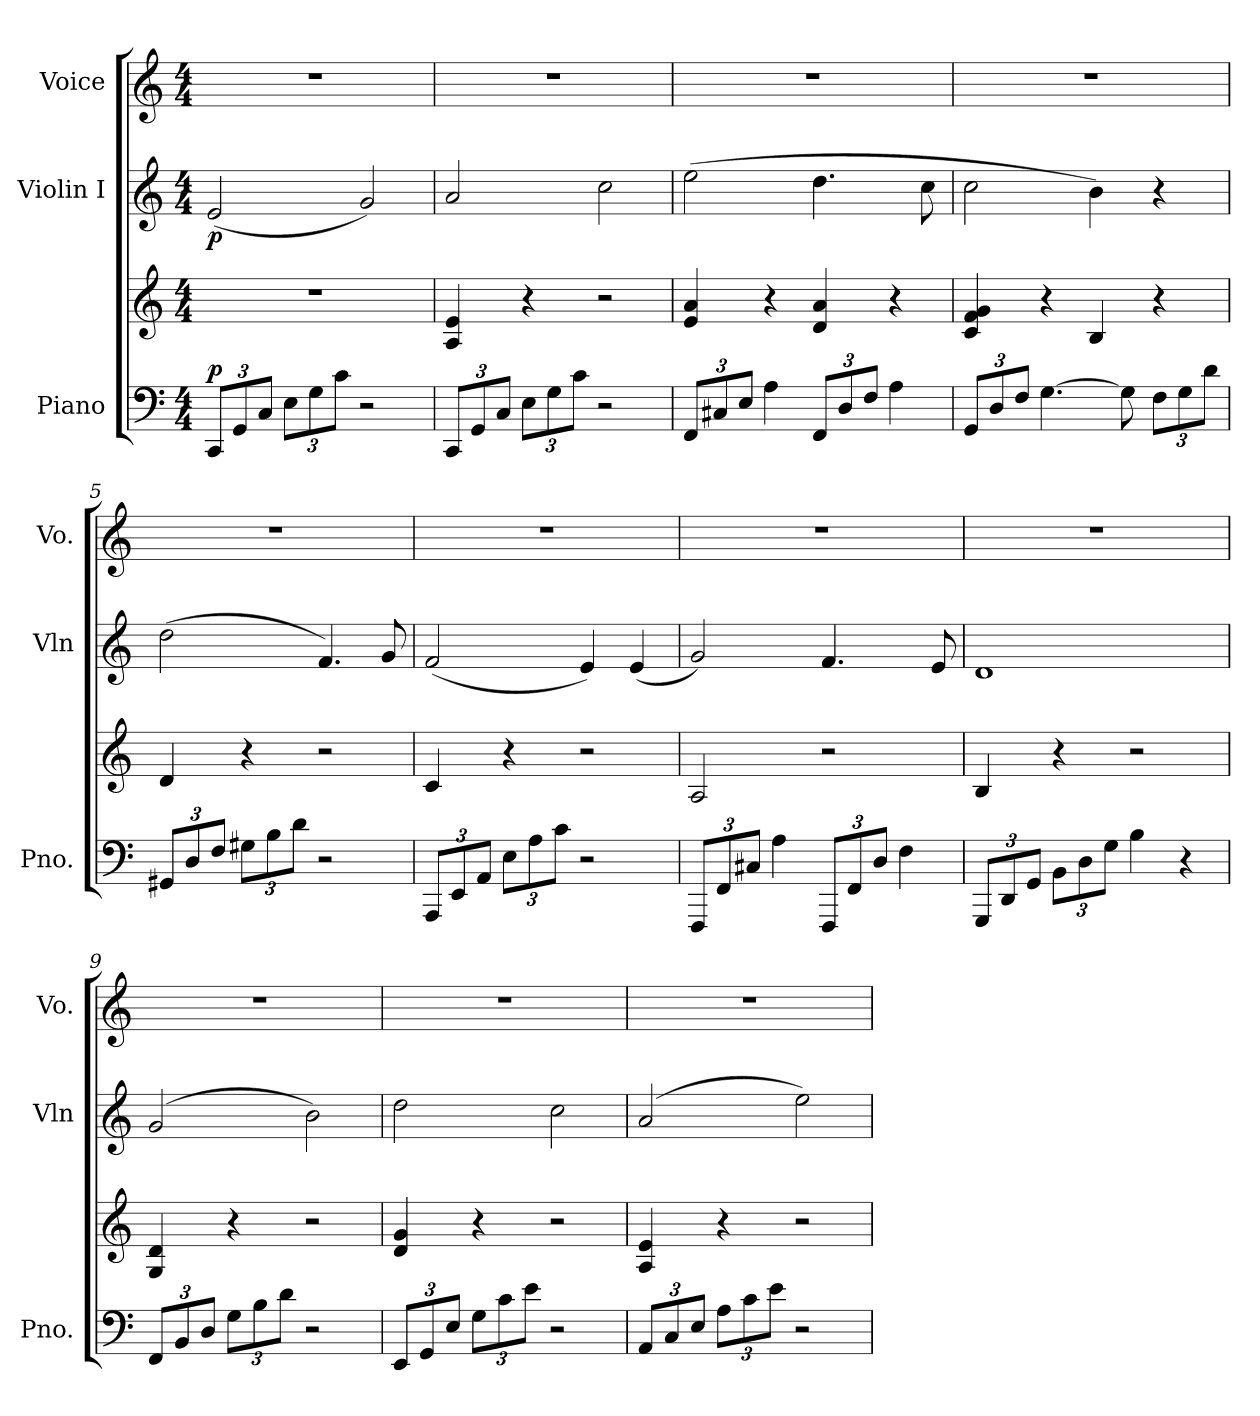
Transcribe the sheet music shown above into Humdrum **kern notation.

**kern	**kern	**dynam	**kern	**dynam	**kern
*part3	*part3	*part3	*part2	*part2	*part1
*staff4	*staff3	*staff3/4	*staff2	*staff2	*staff1
*I"Piano	*	*	*I"Violin I	*	*I"Voice
*I'Pno.	*	*	*I'Vln	*	*I'Vo.
*clefF4	*clefG2	*	*clefG2	*	*clefG2
*k[]	*k[]	*	*k[]	*	*k[]
*M4/4	*M4/4	*	*M4/4	*	*M4/4
*MM60	*MM60	*	*MM60	*	*MM60
*Xbrackettup	*	*	*	*	*
=1	=1	=1	=1	=1	=1
!	!	!LO:DY:a=2	!	!LO:DY:b	!
12CC/L	1r	p	(2e/	p	1r
12GG/	.	.	.	.	.
12C/J	.	.	.	.	.
12E\L	.	.	.	.	.
12G\	.	.	.	.	.
12c\J	.	.	.	.	.
2r	.	.	2g/)	.	.
=2	=2	=2	=2	=2	=2
12CC/L	4A/ 4e/	.	2a/	.	1r
12GG/	.	.	.	.	.
12C/J	.	.	.	.	.
12E\L	4r	.	.	.	.
12G\	.	.	.	.	.
12c\J	.	.	.	.	.
2r	2r	.	2cc\	.	.
=3	=3	=3	=3	=3	=3
12FF/L	4e/ 4a/	.	(2ee\	.	1r
12C#X/	.	.	.	.	.
12E/J	.	.	.	.	.
4A\	4r	.	.	.	.
12FF/L	4d/ 4a/	.	4.dd\	.	.
12D/	.	.	.	.	.
12F/J	.	.	.	.	.
4A\	4r	.	.	.	.
.	.	.	8cc\	.	.
=4	=4	=4	=4	=4	=4
12GG/L	4c/ 4f/ 4g/	.	2cc\	.	1r
12D/	.	.	.	.	.
12F/J	.	.	.	.	.
[4.G\	4r	.	.	.	.
.	4B/	.	4b\)	.	.
8G\]	.	.	.	.	.
12F\L	4r	.	4r	.	.
12G\	.	.	.	.	.
12d\J	.	.	.	.	.
!!LO:LB:g=z
=5	=5	=5	=5	=5	=5
12GG#X/L	4d/	.	(2dd\	.	1r
12D/	.	.	.	.	.
12F/J	.	.	.	.	.
12G#X\L	4r	.	.	.	.
12B\	.	.	.	.	.
12d\J	.	.	.	.	.
2r	2r	.	4.f/)	.	.
.	.	.	8g/	.	.
=6	=6	=6	=6	=6	=6
12AAA/L	4c/	.	(2f/	.	1r
12EE/	.	.	.	.	.
12AA/J	.	.	.	.	.
12E\L	4r	.	.	.	.
12A\	.	.	.	.	.
12c\J	.	.	.	.	.
2r	2r	.	4e/)	.	.
.	.	.	(4e/	.	.
=7	=7	=7	=7	=7	=7
12FFF/L	2A/	.	2g/)	.	1r
12FF/	.	.	.	.	.
12C#X/J	.	.	.	.	.
4A\	.	.	.	.	.
12FFF/L	2r	.	4.f/	.	.
12FF/	.	.	.	.	.
12D/J	.	.	.	.	.
4F\	.	.	.	.	.
.	.	.	8e/	.	.
=8	=8	=8	=8	=8	=8
12GGG/L	4B/	.	1d	.	1r
12DD/	.	.	.	.	.
12GG/J	.	.	.	.	.
12BB\L	4r	.	.	.	.
12D\	.	.	.	.	.
12G\J	.	.	.	.	.
4B\	2r	.	.	.	.
4r	.	.	.	.	.
!!LO:LB:g=z
=9	=9	=9	=9	=9	=9
12FF/L	4G/ 4d/	.	(2g/	.	1r
12BB/	.	.	.	.	.
12D/J	.	.	.	.	.
12G\L	4r	.	.	.	.
12B\	.	.	.	.	.
12d\J	.	.	.	.	.
2r	2r	.	2b\)	.	.
=10	=10	=10	=10	=10	=10
12EE/L	4d/ 4g/	.	2dd\	.	1r
12GG/	.	.	.	.	.
12E/J	.	.	.	.	.
12G\L	4r	.	.	.	.
12c\	.	.	.	.	.
12e\J	.	.	.	.	.
2r	2r	.	2cc\	.	.
=11	=11	=11	=11	=11	=11
12AA/L	4A/ 4e/	.	(2a/	.	1r
12C/	.	.	.	.	.
12E/J	.	.	.	.	.
12A\L	4r	.	.	.	.
12c\	.	.	.	.	.
12e\J	.	.	.	.	.
2r	2r	.	2ee\)	.	.
=	=	=	=	=	=
*-	*-	*-	*-	*-	*-
